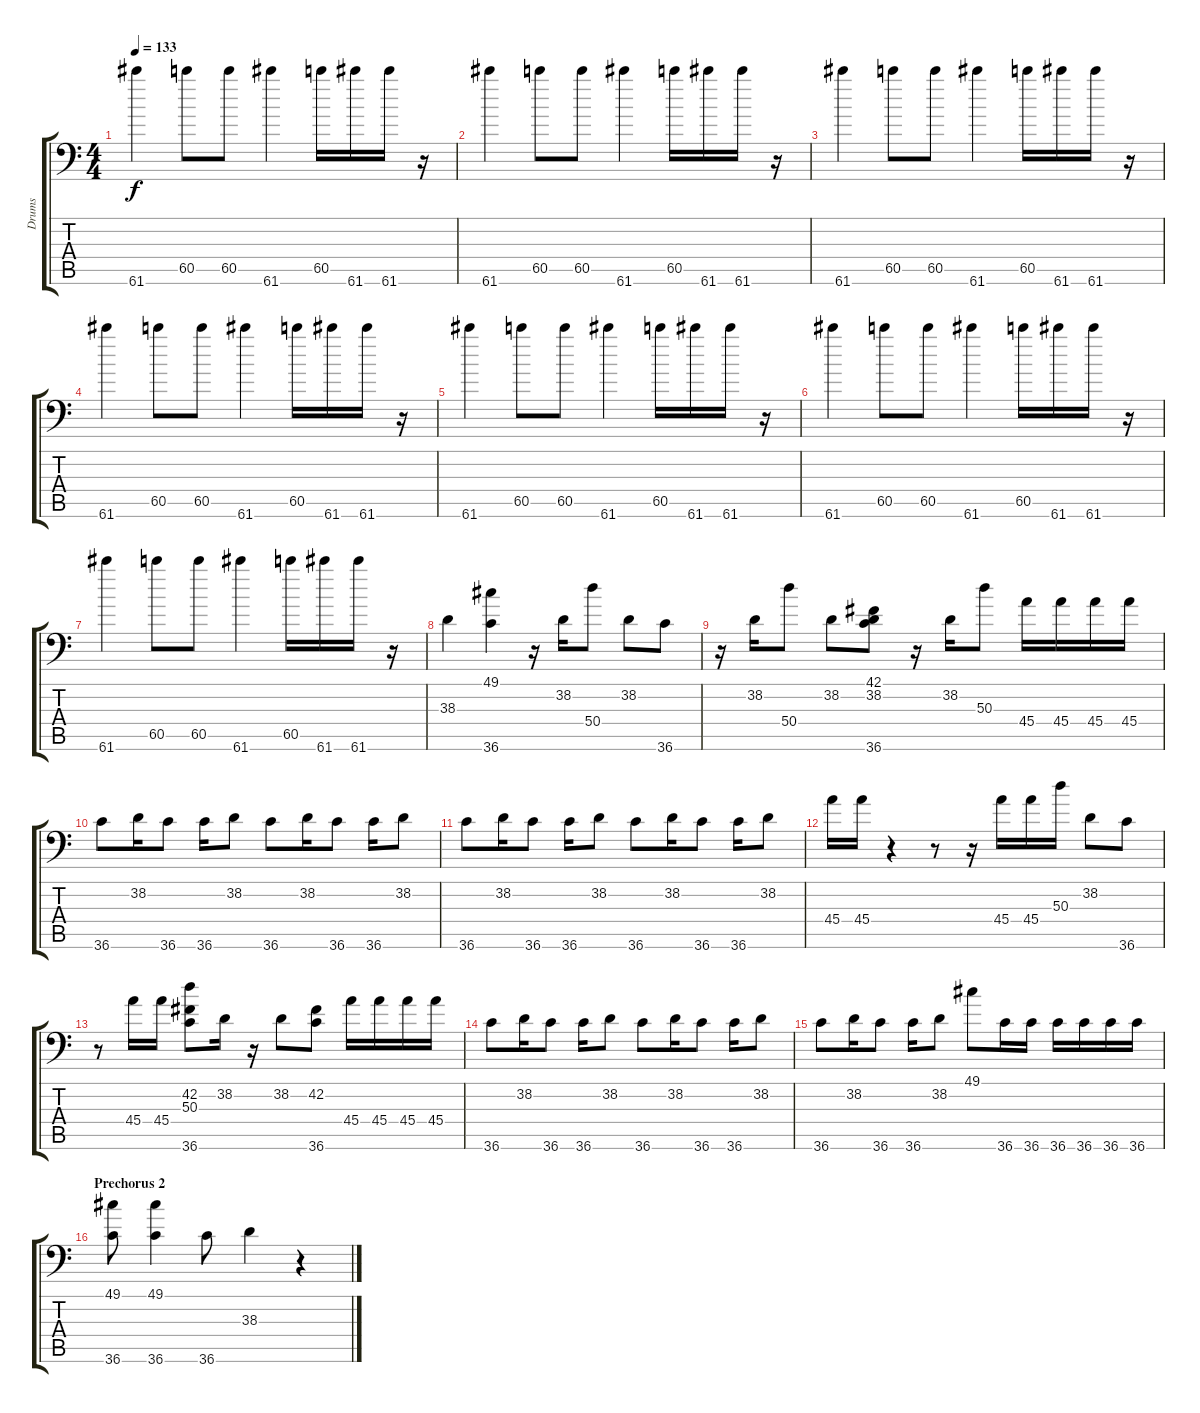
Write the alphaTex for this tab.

\track ("Drums" "Drums") {instrument acousticgrandpiano}
\staff {score tabs}
\tuning (C-1 C-1 C-1 C-1 C-1 C-1) {hide}
\ts (4 4)
\tempo 133
\clef f4
\ks c
61.6.4{dy f} 60.5.8 60.5.8 61.6.4 60.5.16 61.6.16 61.6.16 r.16 |
61.6.4 60.5.8 60.5.8 61.6.4 60.5.16 61.6.16 61.6.16 r.16 |
61.6.4 60.5.8 60.5.8 61.6.4 60.5.16 61.6.16 61.6.16 r.16 |
61.6.4 60.5.8 60.5.8 61.6.4 60.5.16 61.6.16 61.6.16 r.16 |
61.6.4 60.5.8 60.5.8 61.6.4 60.5.16 61.6.16 61.6.16 r.16 |
61.6.4 60.5.8 60.5.8 61.6.4 60.5.16 61.6.16 61.6.16 r.16 |
61.6.4 60.5.8 60.5.8 61.6.4 60.5.16 61.6.16 61.6.16 r.16 |
38.3.4 (49.1 36.6).4 r.16 38.2.16 50.4.8 38.2.8 36.6.8 |
r.16 38.2.16 50.4.8 38.2.8 (42.1 38.2 36.6).8 r.16 38.2.16 50.3.8 45.4.16 45.4.16 45.4.16 45.4.16 |
36.6.8 38.2.16 36.6.8 36.6.16 38.2.8 36.6.8 38.2.16 36.6.8 36.6.16 38.2.8 |
36.6.8 38.2.16 36.6.8 36.6.16 38.2.8 36.6.8 38.2.16 36.6.8 36.6.16 38.2.8 |
45.4.16 45.4.16 r.4 r.8 r.16 45.4.16 45.4.16 50.3.16 38.2.8 36.6.8 |
r.8 45.4.16 45.4.16 (42.2 50.3 36.6).8 38.2.16 r.16 38.2.8 (42.2 36.6).8 45.4.16 45.4.16 45.4.16 45.4.16 |
36.6.8 38.2.16 36.6.8 36.6.16 38.2.8 36.6.8 38.2.16 36.6.8 36.6.16 38.2.8 |
36.6.8 38.2.16 36.6.8 36.6.16 38.2.8 49.1.8 36.6.16 36.6.16 36.6.16 36.6.16 36.6.16 36.6.16 |
\section ("" "Prechorus 2")
(49.1 36.6).8 (49.1 36.6).4 36.6.8 38.3.4 r.4
